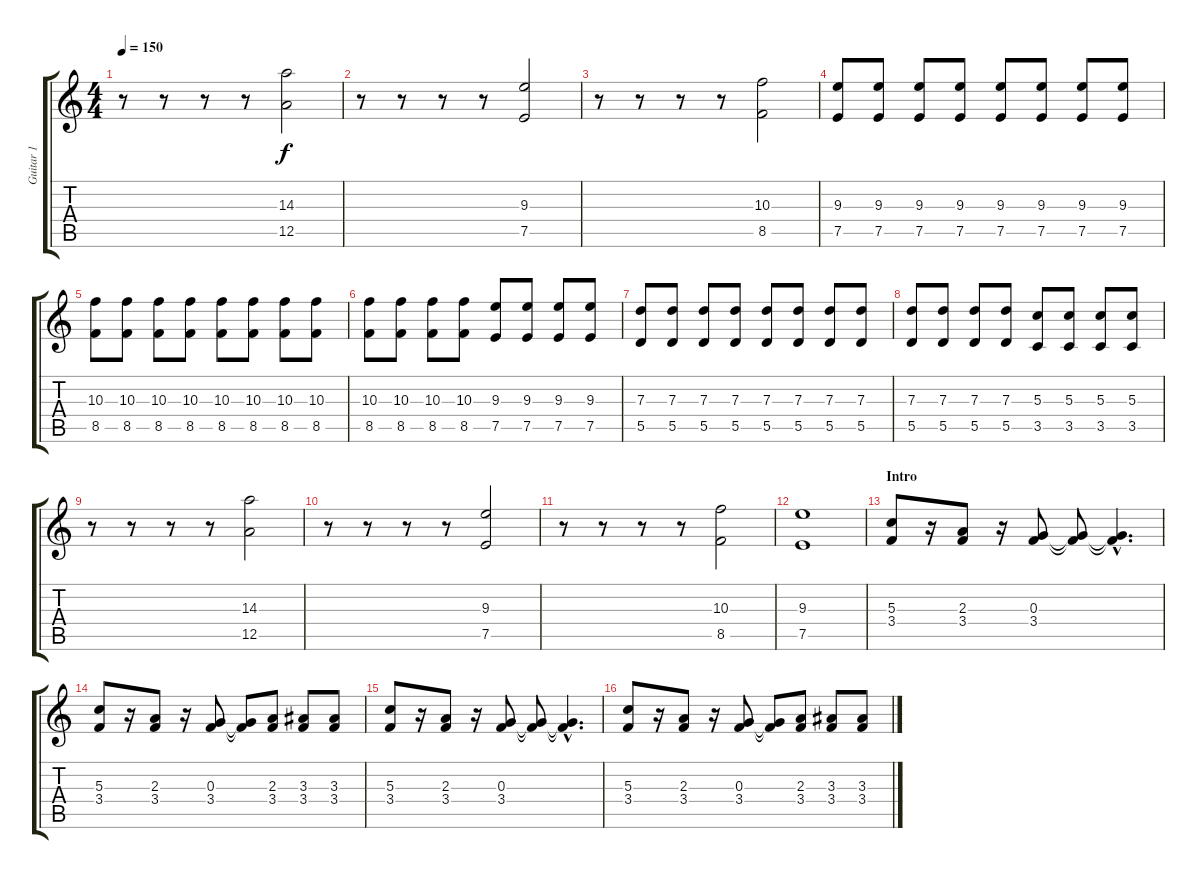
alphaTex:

\track ("Guitar 1" "Guitar 1") {instrument overdrivenguitar}
\staff {score tabs}
\tuning (E4 B3 G3 D3 A2 D2) {hide}
\ts (4 4)
\tempo 150
\clef g2
\ks c
r.8{dy f} r.8 r.8 r.8 (14.3 12.5).2 |
r.8 r.8 r.8 r.8 (9.3 7.5).2 |
r.8 r.8 r.8 r.8 (10.3 8.5).2 |
(9.3 7.5).8 (9.3 7.5).8 (9.3 7.5).8 (9.3 7.5).8 (9.3 7.5).8 (9.3 7.5).8 (9.3 7.5).8 (9.3 7.5).8 |
(10.3 8.5).8{volume 12} (10.3 8.5).8 (10.3 8.5).8 (10.3 8.5).8 (10.3 8.5).8 (10.3 8.5).8 (10.3 8.5).8 (10.3 8.5).8 |
(10.3 8.5).8 (10.3 8.5).8 (10.3 8.5).8 (10.3 8.5).8 (9.3 7.5).8 (9.3 7.5).8 (9.3 7.5).8 (9.3 7.5).8 |
(7.3 5.5).8 (7.3 5.5).8 (7.3 5.5).8 (7.3 5.5).8 (7.3 5.5).8 (7.3 5.5).8 (7.3 5.5).8 (7.3 5.5).8 |
(7.3 5.5).8 (7.3 5.5).8 (7.3 5.5).8 (7.3 5.5).8 (5.3 3.5).8 (5.3 3.5).8 (5.3 3.5).8 (5.3 3.5).8 |
r.8 r.8 r.8 r.8 (14.3 12.5).2 |
r.8 r.8 r.8 r.8 (9.3 7.5).2 |
r.8 r.8 r.8 r.8 (10.3 8.5).2 |
(9.3 7.5).1 |
\section ("" "Intro")
(5.3 3.4).8{volume 13} r.16 (2.3 3.4).8 r.16 (0.3 3.4).8 (0.3{t} 3.4{t}).8 (0.3{hac t} 3.4{hac t}).4{d} |
(5.3 3.4).8 r.16 (2.3 3.4).8 r.16 (0.3 3.4).8 (0.3{t} 3.4{t}).8 (2.3 3.4).8 (3.3 3.4).8 (3.3 3.4).8 |
(5.3 3.4).8 r.16 (2.3 3.4).8 r.16 (0.3 3.4).8 (0.3{t} 3.4{t}).8 (0.3{hac t} 3.4{hac t}).4{d} |
(5.3 3.4).8 r.16 (2.3 3.4).8 r.16 (0.3 3.4).8 (0.3{t} 3.4{t}).8 (2.3 3.4).8 (3.3 3.4).8 (3.3 3.4).8
